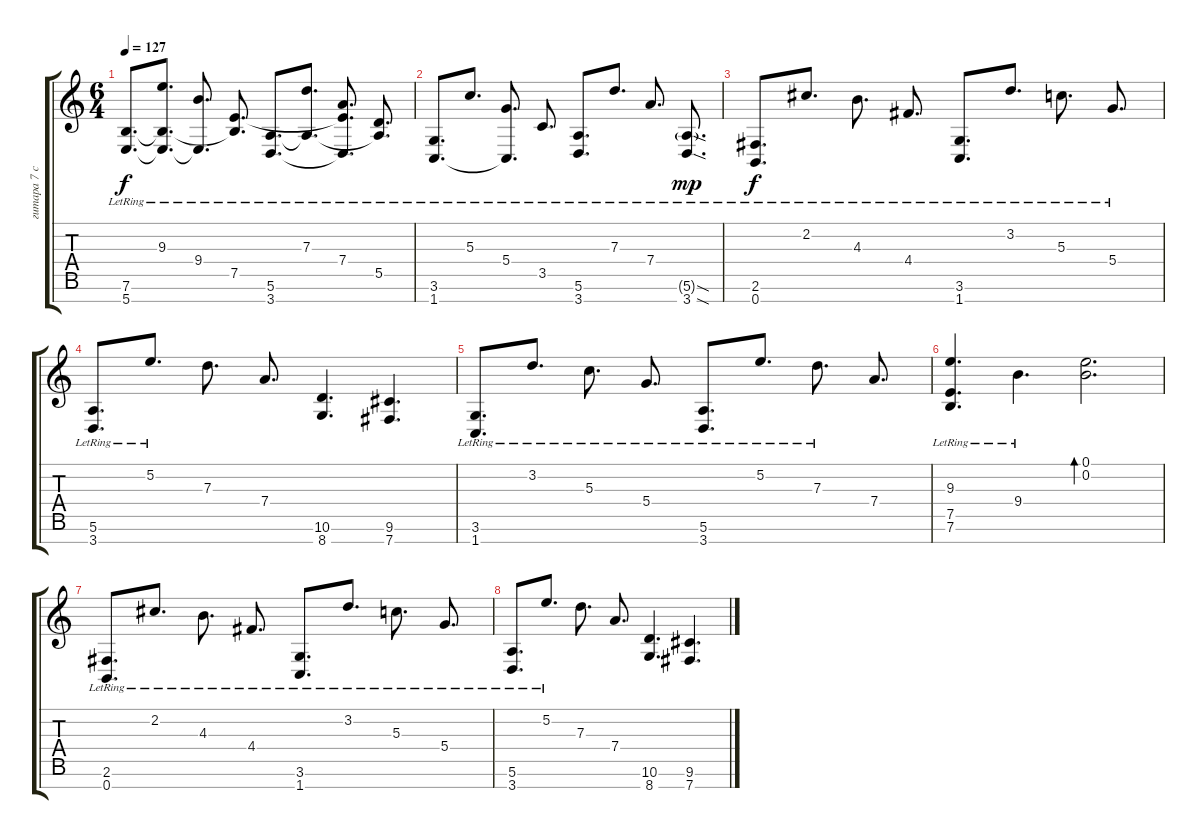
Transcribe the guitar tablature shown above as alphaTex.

\track ("гитара 7 ст" "гитара 7 с") {instrument overdrivenguitar}
\staff {score tabs}
\tuning (E4 B3 G3 D3 A2 E2 B1) {hide}
\ts (6 4)
\tempo 127
\clef g2
\ks c
(7.6{lr} 5.7{lr}).8{d dy f} (9.3{lr} 7.6{t} 5.7{t}).8{d} (9.4{lr} 5.7{t}).8{d} (7.5{lr} 7.6{t}).8{d} (5.6{lr} 3.7{lr}).8{d} (7.3{lr} 5.6{t}).8{d} (7.4{lr} 7.5{t} 3.7{t}).8{d} (5.5{lr} 5.6{t}).8{d} |
(3.6{lr} 1.7{lr}).8{d} 5.3{lr}.8{d} (5.4{lr} 1.7{t}).8{d} 3.5{lr}.8{d} (5.6{lr} 3.7{lr}).8{d} 7.3{lr}.8{d} 7.4{lr}.8{d} (5.6{sod g lr} 3.7{sod lr}).8{d dy mp} |
(2.6{lr} 0.7{lr}).8{d dy f} 2.2{lr}.8{d} 4.3{lr}.8{d} 4.4{lr}.8{d} (3.6{lr} 1.7{lr}).8{d} 3.2{lr}.8{d} 5.3{lr}.8{d} 5.4{lr}.8{d} |
(5.6{lr} 3.7{lr}).8{d} 5.2{lr}.8{d} 7.3.8{d} 7.4.8{d} (10.6 8.7).4{d} (9.6 7.7).4{d} |
(3.6{lr} 1.7{lr}).8{d} 3.2{lr}.8{d} 5.3{lr}.8{d} 5.4{lr}.8{d} (5.6{lr} 3.7{lr}).8{d} 5.2{lr}.8{d} 7.3{lr}.8{d} 7.4.8{d} |
(9.3 7.5{lr} 7.6{lr}).4{d} 9.4{lr}.4{d} (0.1 0.2).2{d bd 60} |
(2.6{lr} 0.7{lr}).8{d} 2.2{lr}.8{d} 4.3{lr}.8{d} 4.4{lr}.8{d} (3.6{lr} 1.7{lr}).8{d} 3.2{lr}.8{d} 5.3{lr}.8{d} 5.4{lr}.8{d} |
(5.6{lr} 3.7{lr}).8{d} 5.2{lr}.8{d} 7.3.8{d} 7.4.8{d} (10.6 8.7).4{d} (9.6 7.7).4{d}
